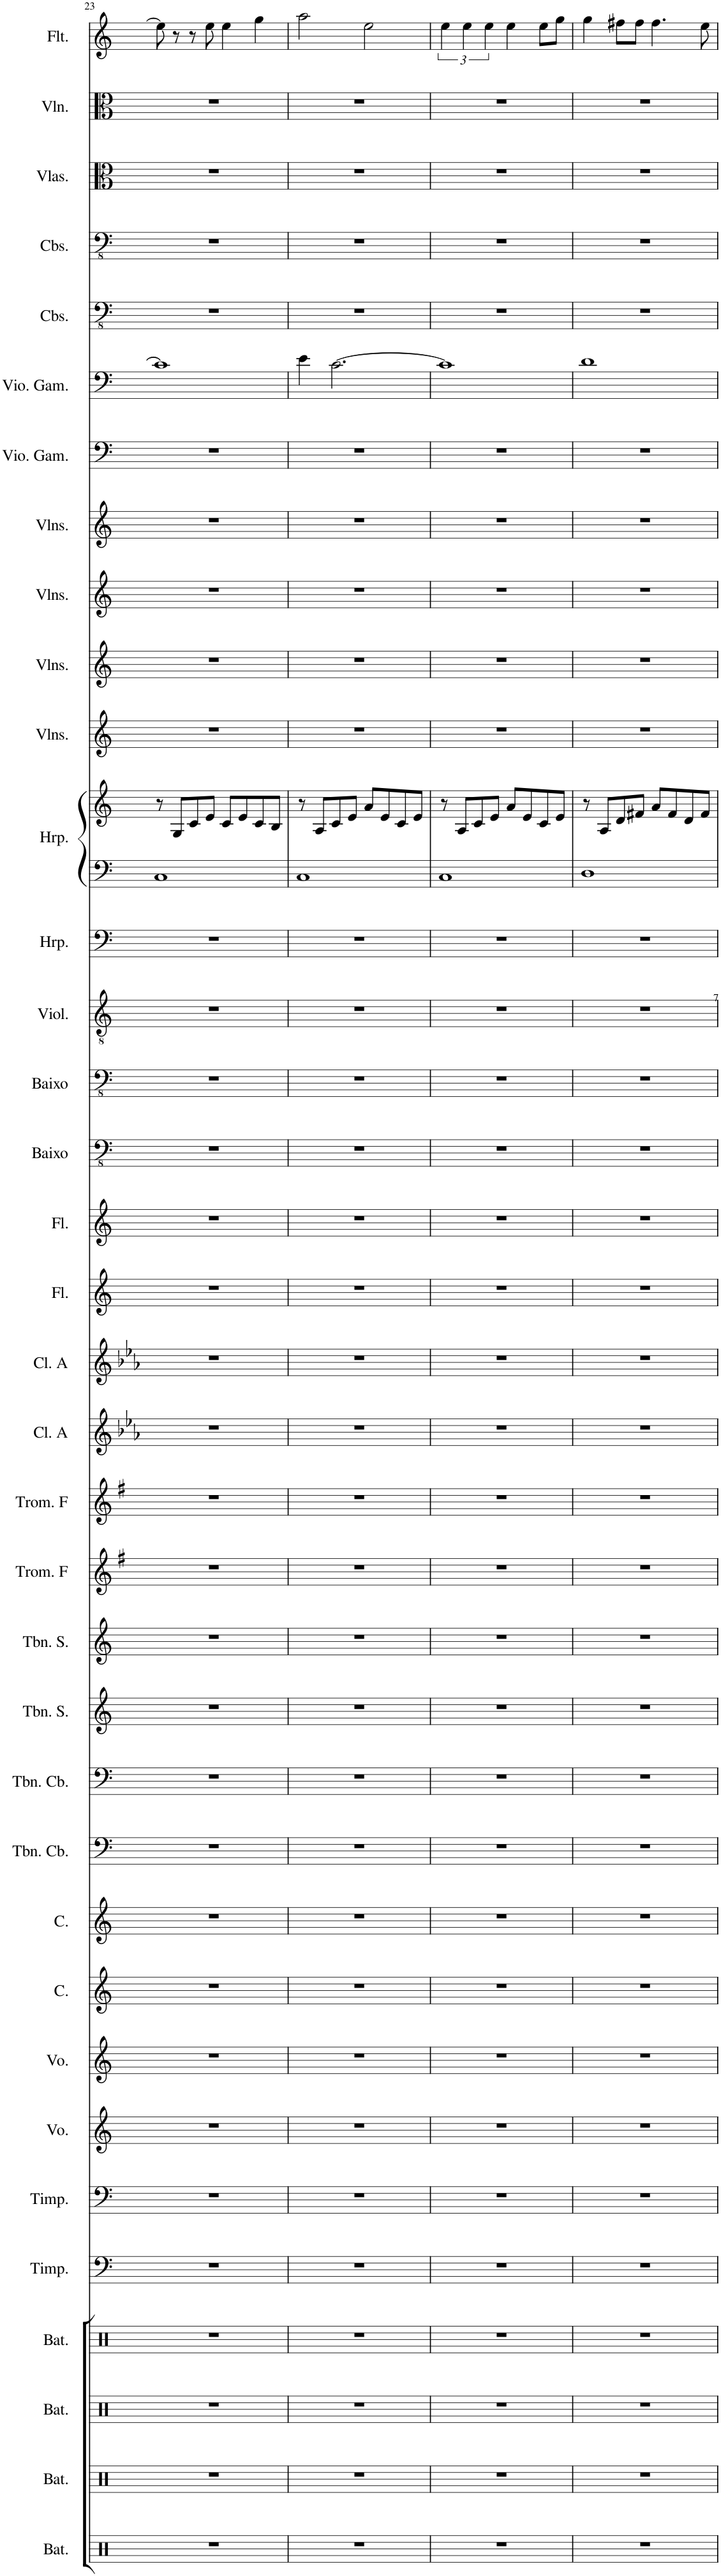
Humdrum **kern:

**kern	**kern	**kern	**kern	**kern	**kern	**kern	**kern	**kern	**kern	**kern	**kern	**kern	**kern	**kern	**kern	**kern	**kern	**kern	**kern	**kern	**kern	**kern	**kern	**kern	**kern	**kern	**kern	**kern	**kern	**kern	**kern	**kern	**kern	**kern	**kern	**kern
*part36	*part35	*part34	*part33	*part32	*part31	*part30	*part29	*part28	*part27	*part26	*part25	*part24	*part23	*part22	*part21	*part20	*part19	*part18	*part17	*part16	*part15	*part14	*part13	*part12	*part12	*part11	*part10	*part9	*part8	*part7	*part6	*part5	*part4	*part3	*part2	*part1
*staff37	*staff36	*staff35	*staff34	*staff33	*staff32	*staff31	*staff30	*staff29	*staff28	*staff27	*staff26	*staff25	*staff24	*staff23	*staff22	*staff21	*staff20	*staff19	*staff18	*staff17	*staff16	*staff15	*staff14	*staff13	*staff12	*staff11	*staff10	*staff9	*staff8	*staff7	*staff6	*staff5	*staff4	*staff3	*staff2	*staff1
*I"Bateria, percussion	*I"Bateria, Splash Cymbal	*I"Bateria, Crash Cymbal 2	*I"Bateria, Ride Cymbal 2	*I"Tímpano, timpany	*I"Tímpano, timpany	*I"Voz, BassChoir	*I"Voz, BassChoir	*I"Contralto, High Choir	*I"Contralto, High Choir	*I"Trombone Contrabaixo, bass trombones	*I"Trombone Contrabaixo, bass trombones	*I"Trombone Soprano, trombones	*I"Trombone Soprano, trombones	*I"Trompa em F, f. horns	*I"Trompa em F, f. horns	*I"Clarineta em A, clarinet	*I"Clarineta em A, clarinet	*I"Flauta, flute	*I"Flauta, flute	*I"Baixolão, fingered bass	*I"Baixolão, fingered bass	*I"Violão, guitar	*I"Harpa, bass harp	*I"Harpa, harp	*	*I"Violinos, bass slow strings	*I"Violinos, bass slow strings	*I"Violinos, slow strings	*I"Violinos, slow strings	*I"Viola da gamba, tremola strings	*I"Viola da gamba, tremola strings	*I"Contrabaixos, bass strings	*I"Contrabaixos, bass strings	*I"Violas, strings	*I"Violino	*I"Flautim
*I'Bat.	*I'Bat.	*I'Bat.	*I'Bat.	*I'Timp.	*I'Timp.	*I'Vo.	*I'Vo.	*I'C.	*I'C.	*I'Tbn. Cb.	*I'Tbn. Cb.	*I'Tbn. S.	*I'Tbn. S.	*I'Trom. F	*I'Trom. F	*I'Cl. A	*I'Cl. A	*I'Fl.	*I'Fl.	*I'Baixo	*I'Baixo	*I'Viol.	*I'Hrp.	*I'Hrp.	*	*I'Vlns.	*I'Vlns.	*I'Vlns.	*I'Vlns.	*I'Vio. Gam.	*I'Vio. Gam.	*I'Cbs.	*I'Cbs.	*I'Vlas.	*I'Vln.	*I'Flt.
!!LO:PB:g=z
*clefX	*clefX	*clefX	*clefX	*clefF4	*clefF4	*clefG2	*clefG2	*clefG2	*clefG2	*clefF4	*clefF4	*clefG2	*clefG2	*clefG2	*clefG2	*clefG2	*clefG2	*clefG2	*clefG2	*clefFv4	*clefFv4	*clefGv2	*clefF4	*clefG2	*clefG2	*clefG2	*clefG2	*clefG2	*clefG2	*clefF4	*clefF4	*clefFv4	*clefFv4	*clefC3	*clefC3	*clefG2
*	*	*	*	*	*	*	*	*	*	*	*	*	*	*Trd4c7	*Trd4c7	*Trd2c3	*Trd2c3	*	*	*	*	*	*	*	*	*	*	*	*	*	*	*	*	*	*	*Trd-7c-12
*k[]	*k[]	*k[]	*k[]	*k[]	*k[]	*k[]	*k[]	*k[]	*k[]	*k[]	*k[]	*k[]	*k[]	*k[f#]	*k[f#]	*k[b-e-a-]	*k[b-e-a-]	*k[]	*k[]	*k[]	*k[]	*k[]	*k[]	*k[]	*k[]	*k[]	*k[]	*k[]	*k[]	*k[]	*k[]	*k[]	*k[]	*k[]	*k[]	*k[]
*M4/4	*M4/4	*M4/4	*M4/4	*M4/4	*M4/4	*M4/4	*M4/4	*M4/4	*M4/4	*M4/4	*M4/4	*M4/4	*M4/4	*M4/4	*M4/4	*M4/4	*M4/4	*M4/4	*M4/4	*M4/4	*M4/4	*M4/4	*M4/4	*M4/4	*M4/4	*M4/4	*M4/4	*M4/4	*M4/4	*M4/4	*M4/4	*M4/4	*M4/4	*M4/4	*M4/4	*M4/4
=23	=23	=23	=23	=23	=23	=23	=23	=23	=23	=23	=23	=23	=23	=23	=23	=23	=23	=23	=23	=23	=23	=23	=23	=23	=23	=23	=23	=23	=23	=23	=23	=23	=23	=23	=23	=23
1r	1r	1r	1r	1r	1r	1r	1r	1r	1r	1r	1r	1r	1r	1r	1r	1r	1r	1r	1r	1r	1r	1r	1r	1C	8r	1r	1r	1r	1r	1r	1c]	1r	1r	1r	1r	8ee\]
.	.	.	.	.	.	.	.	.	.	.	.	.	.	.	.	.	.	.	.	.	.	.	.	.	8G/L	.	.	.	.	.	.	.	.	.	.	8r
.	.	.	.	.	.	.	.	.	.	.	.	.	.	.	.	.	.	.	.	.	.	.	.	.	8c/	.	.	.	.	.	.	.	.	.	.	8r
.	.	.	.	.	.	.	.	.	.	.	.	.	.	.	.	.	.	.	.	.	.	.	.	.	8e/J	.	.	.	.	.	.	.	.	.	.	8ee\
.	.	.	.	.	.	.	.	.	.	.	.	.	.	.	.	.	.	.	.	.	.	.	.	.	8c/L	.	.	.	.	.	.	.	.	.	.	4ee\
.	.	.	.	.	.	.	.	.	.	.	.	.	.	.	.	.	.	.	.	.	.	.	.	.	8e/	.	.	.	.	.	.	.	.	.	.	.
.	.	.	.	.	.	.	.	.	.	.	.	.	.	.	.	.	.	.	.	.	.	.	.	.	8c/	.	.	.	.	.	.	.	.	.	.	4gg\
.	.	.	.	.	.	.	.	.	.	.	.	.	.	.	.	.	.	.	.	.	.	.	.	.	8B/J	.	.	.	.	.	.	.	.	.	.	.
=24	=24	=24	=24	=24	=24	=24	=24	=24	=24	=24	=24	=24	=24	=24	=24	=24	=24	=24	=24	=24	=24	=24	=24	=24	=24	=24	=24	=24	=24	=24	=24	=24	=24	=24	=24	=24
1r	1r	1r	1r	1r	1r	1r	1r	1r	1r	1r	1r	1r	1r	1r	1r	1r	1r	1r	1r	1r	1r	1r	1r	1C	8r	1r	1r	1r	1r	1r	4e\	1r	1r	1r	1r	2aa\
.	.	.	.	.	.	.	.	.	.	.	.	.	.	.	.	.	.	.	.	.	.	.	.	.	8A/L	.	.	.	.	.	.	.	.	.	.	.
.	.	.	.	.	.	.	.	.	.	.	.	.	.	.	.	.	.	.	.	.	.	.	.	.	8c/	.	.	.	.	.	[2.c\	.	.	.	.	.
.	.	.	.	.	.	.	.	.	.	.	.	.	.	.	.	.	.	.	.	.	.	.	.	.	8e/J	.	.	.	.	.	.	.	.	.	.	.
.	.	.	.	.	.	.	.	.	.	.	.	.	.	.	.	.	.	.	.	.	.	.	.	.	8a/L	.	.	.	.	.	.	.	.	.	.	2ee\
.	.	.	.	.	.	.	.	.	.	.	.	.	.	.	.	.	.	.	.	.	.	.	.	.	8e/	.	.	.	.	.	.	.	.	.	.	.
.	.	.	.	.	.	.	.	.	.	.	.	.	.	.	.	.	.	.	.	.	.	.	.	.	8c/	.	.	.	.	.	.	.	.	.	.	.
.	.	.	.	.	.	.	.	.	.	.	.	.	.	.	.	.	.	.	.	.	.	.	.	.	8e/J	.	.	.	.	.	.	.	.	.	.	.
=25	=25	=25	=25	=25	=25	=25	=25	=25	=25	=25	=25	=25	=25	=25	=25	=25	=25	=25	=25	=25	=25	=25	=25	=25	=25	=25	=25	=25	=25	=25	=25	=25	=25	=25	=25	=25
1r	1r	1r	1r	1r	1r	1r	1r	1r	1r	1r	1r	1r	1r	1r	1r	1r	1r	1r	1r	1r	1r	1r	1r	1C	8r	1r	1r	1r	1r	1r	1c]	1r	1r	1r	1r	6ee\
.	.	.	.	.	.	.	.	.	.	.	.	.	.	.	.	.	.	.	.	.	.	.	.	.	8A/L	.	.	.	.	.	.	.	.	.	.	.
.	.	.	.	.	.	.	.	.	.	.	.	.	.	.	.	.	.	.	.	.	.	.	.	.	.	.	.	.	.	.	.	.	.	.	.	6ee\
.	.	.	.	.	.	.	.	.	.	.	.	.	.	.	.	.	.	.	.	.	.	.	.	.	8c/	.	.	.	.	.	.	.	.	.	.	.
.	.	.	.	.	.	.	.	.	.	.	.	.	.	.	.	.	.	.	.	.	.	.	.	.	.	.	.	.	.	.	.	.	.	.	.	6ee\
.	.	.	.	.	.	.	.	.	.	.	.	.	.	.	.	.	.	.	.	.	.	.	.	.	8e/J	.	.	.	.	.	.	.	.	.	.	.
.	.	.	.	.	.	.	.	.	.	.	.	.	.	.	.	.	.	.	.	.	.	.	.	.	8a/L	.	.	.	.	.	.	.	.	.	.	4ee\
.	.	.	.	.	.	.	.	.	.	.	.	.	.	.	.	.	.	.	.	.	.	.	.	.	8e/	.	.	.	.	.	.	.	.	.	.	.
.	.	.	.	.	.	.	.	.	.	.	.	.	.	.	.	.	.	.	.	.	.	.	.	.	8c/	.	.	.	.	.	.	.	.	.	.	8ee\L
.	.	.	.	.	.	.	.	.	.	.	.	.	.	.	.	.	.	.	.	.	.	.	.	.	8e/J	.	.	.	.	.	.	.	.	.	.	8gg\J
=26	=26	=26	=26	=26	=26	=26	=26	=26	=26	=26	=26	=26	=26	=26	=26	=26	=26	=26	=26	=26	=26	=26	=26	=26	=26	=26	=26	=26	=26	=26	=26	=26	=26	=26	=26	=26
1r	1r	1r	1r	1r	1r	1r	1r	1r	1r	1r	1r	1r	1r	1r	1r	1r	1r	1r	1r	1r	1r	1r	1r	1D	8r	1r	1r	1r	1r	1r	1d	1r	1r	1r	1r	4gg\
.	.	.	.	.	.	.	.	.	.	.	.	.	.	.	.	.	.	.	.	.	.	.	.	.	8A/L	.	.	.	.	.	.	.	.	.	.	.
.	.	.	.	.	.	.	.	.	.	.	.	.	.	.	.	.	.	.	.	.	.	.	.	.	8d/	.	.	.	.	.	.	.	.	.	.	8ff#X\L
.	.	.	.	.	.	.	.	.	.	.	.	.	.	.	.	.	.	.	.	.	.	.	.	.	8f#X/J	.	.	.	.	.	.	.	.	.	.	8ff#\J
.	.	.	.	.	.	.	.	.	.	.	.	.	.	.	.	.	.	.	.	.	.	.	.	.	8a/L	.	.	.	.	.	.	.	.	.	.	4.ff#\
.	.	.	.	.	.	.	.	.	.	.	.	.	.	.	.	.	.	.	.	.	.	.	.	.	8f#/	.	.	.	.	.	.	.	.	.	.	.
.	.	.	.	.	.	.	.	.	.	.	.	.	.	.	.	.	.	.	.	.	.	.	.	.	8d/	.	.	.	.	.	.	.	.	.	.	.
.	.	.	.	.	.	.	.	.	.	.	.	.	.	.	.	.	.	.	.	.	.	.	.	.	8f#/J	.	.	.	.	.	.	.	.	.	.	8ee\
=	=	=	=	=	=	=	=	=	=	=	=	=	=	=	=	=	=	=	=	=	=	=	=	=	=	=	=	=	=	=	=	=	=	=	=	=
*-	*-	*-	*-	*-	*-	*-	*-	*-	*-	*-	*-	*-	*-	*-	*-	*-	*-	*-	*-	*-	*-	*-	*-	*-	*-	*-	*-	*-	*-	*-	*-	*-	*-	*-	*-	*-
